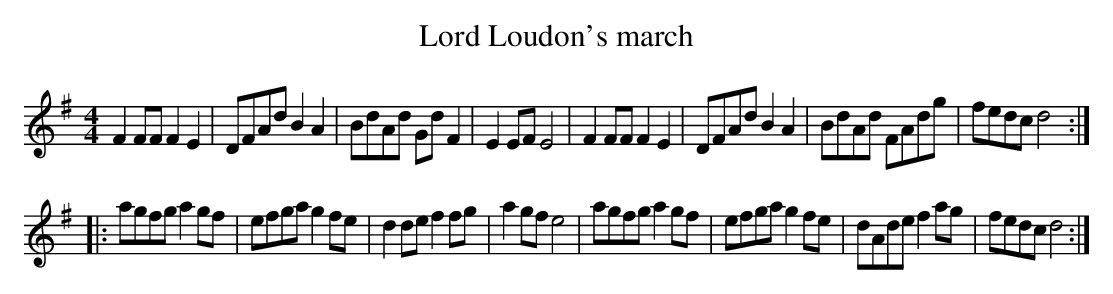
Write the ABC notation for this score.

X:1
T:Lord Loudon's march
M:4/4
L:1/8
K:G
F2FF F2E2 | DFAd B2A2 | BdAd GdF2 | E2EF E4 |\
F2FF F2E2 | DFAd B2A2 | BdAd FAdg | fedc d4 :|
|:agfg a2gf | efga g2fe | d2de f2fg | a2gf e4 |\
agfg a2gf | efga g2fe | dAde f2ag | fedc d4 :|
